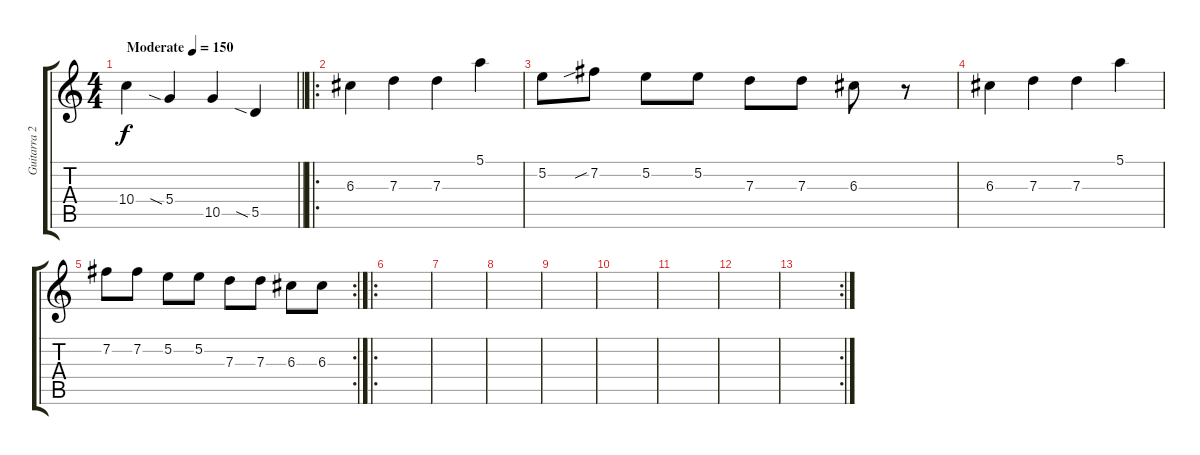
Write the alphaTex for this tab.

\track ("Guitarra 2" "Guitarra 2") {instrument electricguitarclean}
\staff {score tabs}
\tuning (E4 B3 G3 D3 A2 E2) {hide}
\ts (4 4)
\tempo (150 "Moderate")
\tempo 180
\tempo (150 "Moderate")
\clef g2
\barLineRight lightlight
\ks c
10.4.4{dy f instrument distortionguitar} 5.4{sia}.4 10.5.4 5.5{sia}.4{instrument distortionguitar} |
\ro
6.3.4 7.3.4 7.3.4 5.1.4 |
5.2.8 7.2{sib}.8 5.2.8 5.2.8 7.3.8 7.3.8 6.3.8 r.8 |
6.3.4 7.3.4 7.3.4 5.1.4 |
\rc 2
7.2.8 7.2.8 5.2.8 5.2.8 7.3.8 7.3.8 6.3.8 6.3.8 |
\ro
|
|
|
|
|
|
|
\rc 2
